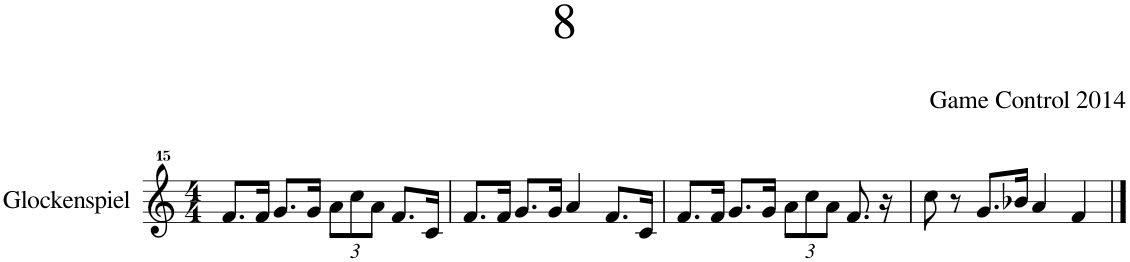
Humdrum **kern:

**kern
*part1
*staff1
*I"Glockenspiel
*I'Glk.
*clefG^^2
*k[]
*M4/4
=1
8.fff/L
16fff/Jk
8.ggg/L
16ggg/Jk
*Xbrackettup
12aaa\L
12cccc\
12aaa\J
8.fff/L
16ccc/Jk
=2
8.fff/L
16fff/Jk
8.ggg/L
16ggg/Jk
4aaa/
8.fff/L
16ccc/Jk
=3
8.fff/L
16fff/Jk
8.ggg/L
16ggg/Jk
12aaa\L
12cccc\
12aaa\J
8.fff/
16r
=4
8cccc\
8r
8.ggg/L
16bbb-X/Jk
4aaa/
4fff/
==
*-
